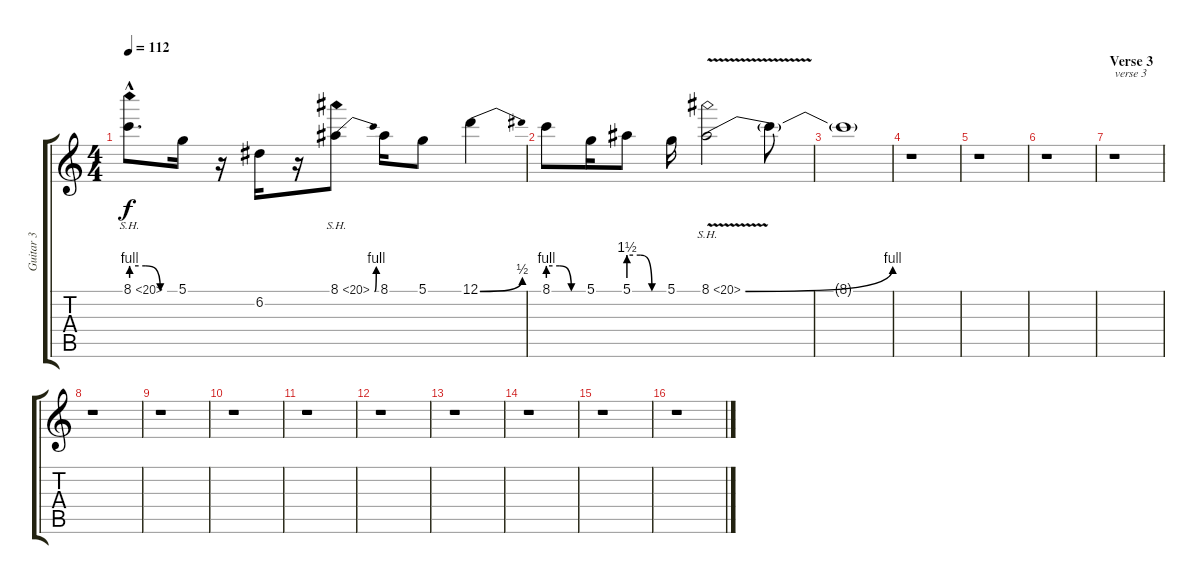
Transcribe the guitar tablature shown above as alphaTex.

\track ("Guitar 3" "Guitar 3") {instrument distortionguitar}
\staff {score tabs}
\tuning (D4 A3 F3 C3 G2 D2) {hide}
\ts (4 4)
\tempo 112
\clef g2
\ks c
8.1{be (custom 0 4 20 4 40 0 60 0) sh 12 hac}.8{d dy f} 5.1.16 r.16 6.2.16 r.16 8.1{be (bend 0 0 60 4) sh 12}.8 8.1.16 5.1.8 12.1{be (bend 0 0 60 2)}.4 |
8.1{be (custom 0 4 20 4 40 0 60 0)}.8 5.1.16 5.1{be (custom 0 6 20 6 40 0 60 0)}.8 5.1.16 8.1{be (bend 0 0 60 4) sh 12 v}.2 8.1{t}.8 |
8.1{t}.1 |
r.1 |
r.1 |
r.1 |
\section ("" "Verse 3")
r.1{txt "verse 3"} |
r.1 |
r.1 |
r.1 |
r.1 |
r.1 |
r.1 |
r.1 |
r.1 |
r.1
